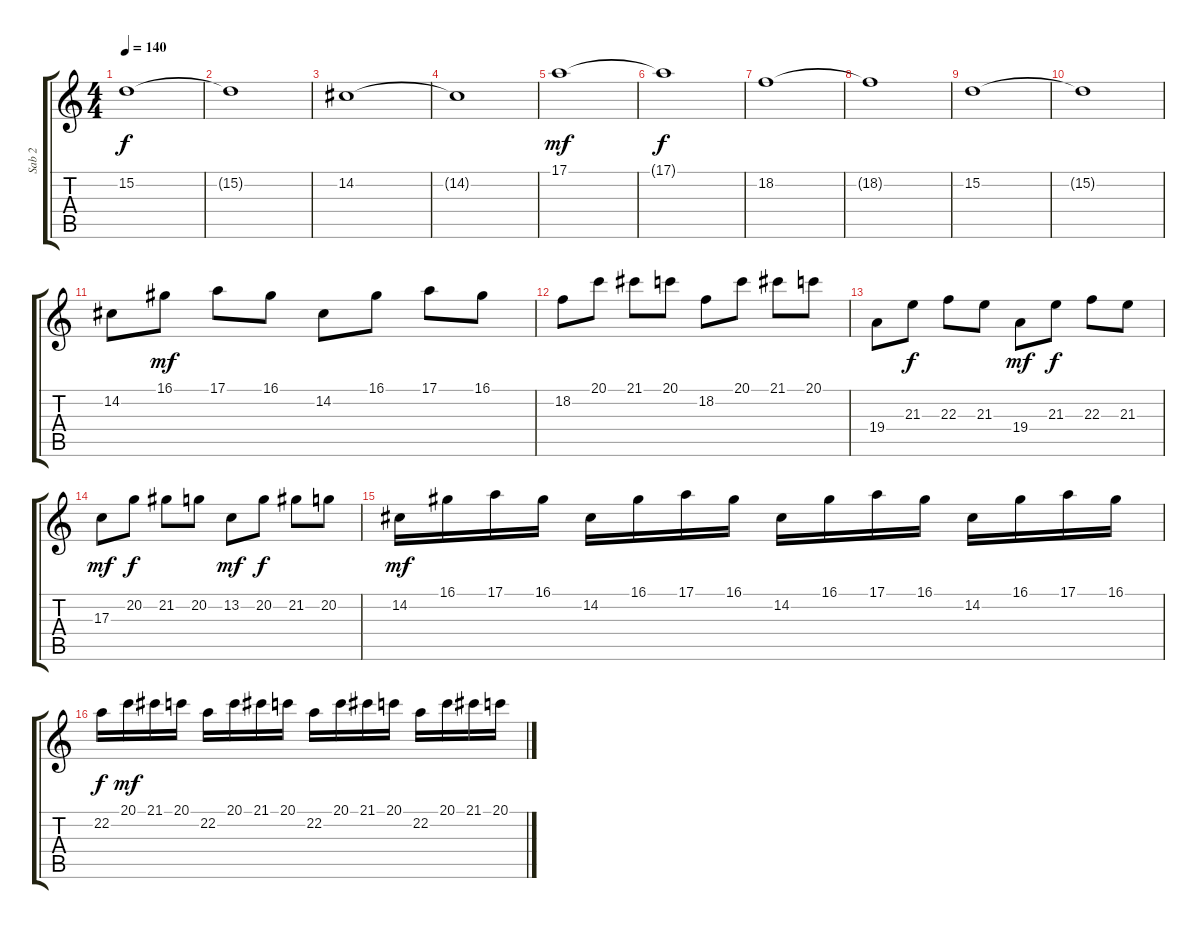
\track ("Sab 2" "Sab 2") {instrument stringensemble1}
\staff {score tabs}
\tuning (E4 B3 G3 D3 A2 E2) {hide}
\ts (4 4)
\tempo 140
\clef g2
\ks c
15.2.1{dy f} |
15.2{t}.1 |
14.2.1 |
14.2{t}.1 |
17.1.1{dy mf} |
17.1{t}.1{dy f} |
18.2.1 |
18.2{t}.1 |
15.2.1 |
15.2{t}.1 |
14.2.8 16.1.8{dy mf} 17.1.8 16.1.8 14.2.8 16.1.8 17.1.8 16.1.8 |
18.2.8 20.1.8 21.1.8 20.1.8 18.2.8 20.1.8 21.1.8 20.1.8 |
19.4.8 21.3.8{dy f} 22.3.8 21.3.8 19.4.8{dy mf} 21.3.8{dy f} 22.3.8 21.3.8 |
17.3.8{dy mf} 20.2.8{dy f} 21.2.8 20.2.8 13.2.8{dy mf} 20.2.8{dy f} 21.2.8 20.2.8 |
14.2.16{dy mf} 16.1.16 17.1.16 16.1.16 14.2.16 16.1.16 17.1.16 16.1.16 14.2.16 16.1.16 17.1.16 16.1.16 14.2.16 16.1.16 17.1.16 16.1.16 |
22.2.16{dy f} 20.1.16{dy mf} 21.1.16 20.1.16 22.2.16 20.1.16 21.1.16 20.1.16 22.2.16 20.1.16 21.1.16 20.1.16 22.2.16 20.1.16 21.1.16 20.1.16
